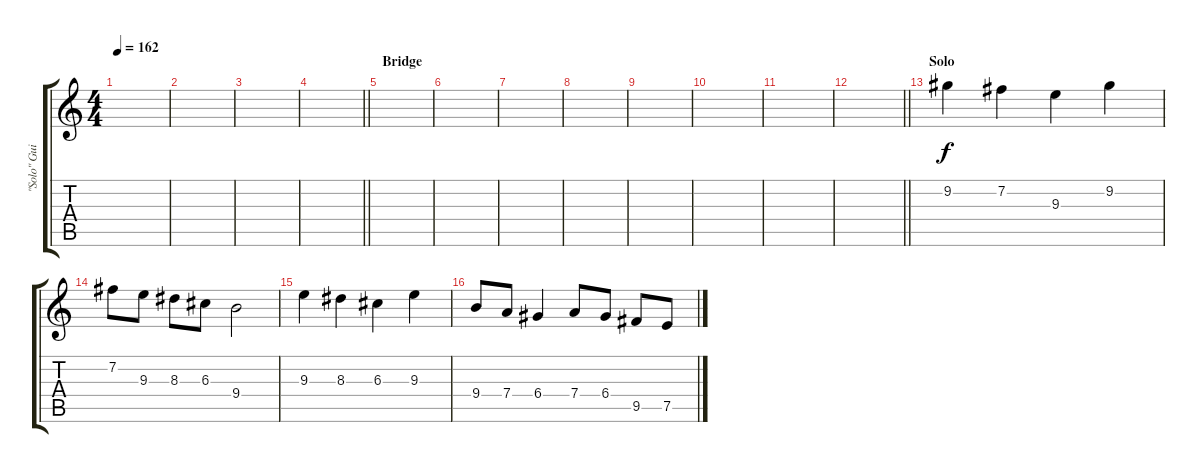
\track ("\"Solo\" Guitar - Chesnakov" "\"Solo\" Gui") {instrument distortionguitar}
\staff {score tabs}
\tuning (E4 B3 G3 D3 A2 E2) {hide}
\ts (4 4)
\tempo 162
\clef g2
\ks c
|
|
|
\barLineRight lightlight
|
\section ("" "Bridge")
|
|
|
|
|
|
|
\barLineRight lightlight
|
\section ("" "Solo")
9.2.4{instrument overdrivenguitar} 7.2.4 9.3.4 9.2.4 |
7.2.8 9.3.8 8.3.8 6.3.8 9.4.2 |
9.3.4 8.3.4 6.3.4 9.3.4 |
9.4.8 7.4.8 6.4.4 7.4.8 6.4.8 9.5.8 7.5.8
